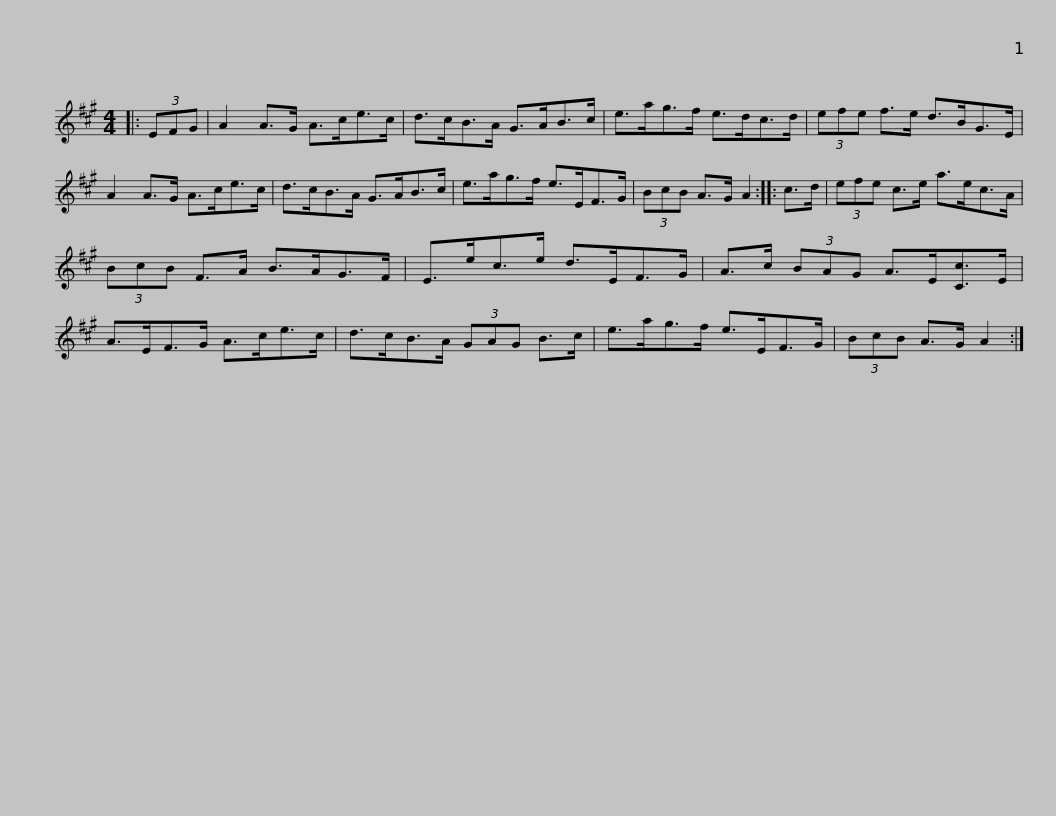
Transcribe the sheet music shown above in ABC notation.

X:1
L:1/8
M:4/4
I:linebreak $
K:A
V:1 treble
V:1
|: (3EFG | A2 A>G A>ce>c | d>cB>A G>AB>c | e>ag>f e>dc>d | (3efe f>e d>BG>E |$ %5
 A2 A>G A>ce>c | d>cB>A G>AB>c | e>ag>f e>EF>G | (3BcB A>G A2 :: c>d |$ %10
 (3efe c>e a>ec>A | (3BcB F>A B>AG>F | E>ec>e d>EF>G | A>c (3BAG A>E[Cc]>E |$ A>EF>G A>ce>c | %15
 d>cB>A (3GAG B>c | e>ag>f e>EF>G | (3BcB A>G A2 :| %18
